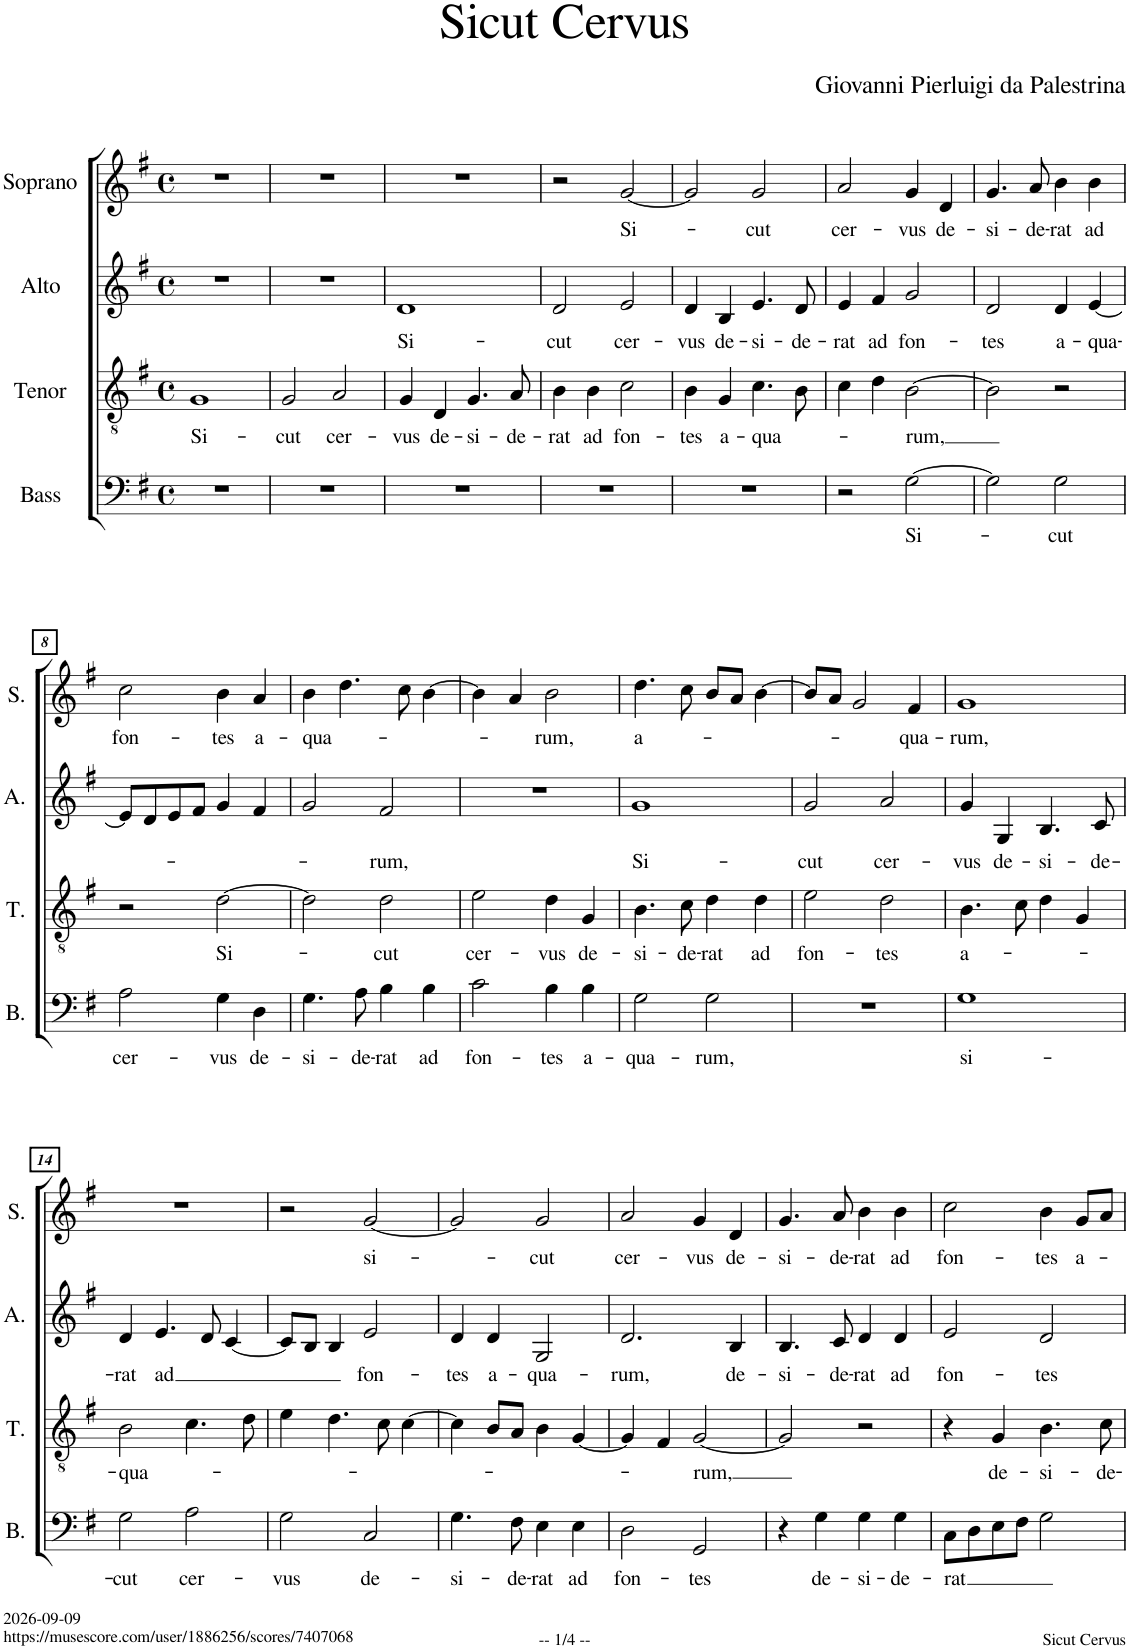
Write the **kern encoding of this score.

**kern	**text	**kern	**text	**kern	**text	**kern	**text
*part4	*part4	*part3	*part3	*part2	*part2	*part1	*part1
*staff4	*staff4	*staff3	*staff3	*staff2	*staff2	*staff1	*staff1
*I"Bass	*	*I"Tenor	*	*I"Alto	*	*I"Soprano	*
*I'B.	*	*I'T.	*	*I'A.	*	*I'S.	*
*clefF4	*	*clefGv2	*	*clefG2	*	*clefG2	*
*Trd4c7	*	*	*	*Trd1c2	*	*	*
*k[f#]	*	*k[f#]	*	*k[f#]	*	*k[f#]	*
*M4/4	*	*M4/4	*	*M4/4	*	*M4/4	*
*met(c)	*	*met(c)	*	*met(c)	*	*met(c)	*
=1	=1	=1	=1	=1	=1	=1	=1
!	!	!	!LO:LY:b	!	!	!	!
1r	.	1G	Si-	1r	.	1r	.
=2	=2	=2	=2	=2	=2	=2	=2
!	!	!	!LO:LY:b	!	!	!	!
1r	.	2G/	-cut	1r	.	1r	.
!	!	!	!LO:LY:b	!	!	!	!
.	.	2A/	cer-	.	.	.	.
=3	=3	=3	=3	=3	=3	=3	=3
!	!	!	!LO:LY:b	!	!LO:LY:b	!	!
1r	.	4G/	-vus	1d	Si-	1r	.
!	!	!	!LO:LY:b	!	!	!	!
.	.	4D/	de-	.	.	.	.
!	!	!	!LO:LY:b	!	!	!	!
.	.	4.G/	-si-	.	.	.	.
!	!	!	!LO:LY:b	!	!	!	!
.	.	8A/	-de-	.	.	.	.
=4	=4	=4	=4	=4	=4	=4	=4
!	!	!	!LO:LY:b	!	!LO:LY:b	!	!
1r	.	4B\	-rat	2d/	-cut	2r	.
!	!	!	!LO:LY:b	!	!	!	!
.	.	4B\	ad	.	.	.	.
!	!	!	!LO:LY:b	!	!LO:LY:b	!	!LO:LY:b
.	.	2c\	fon-	2e/	cer-	[2g/	Si-
=5	=5	=5	=5	=5	=5	=5	=5
!	!	!	!LO:LY:b	!	!LO:LY:b	!	!
1r	.	4B\	-tes	4d/	-vus	2g/]	.
!	!	!	!LO:LY:b	!	!LO:LY:b	!	!
.	.	4G/	a-	4B/	de-	.	.
!	!	!	!LO:LY:b	!	!LO:LY:b	!	!LO:LY:b
.	.	4.c\	-qua-	4.e/	-si-	2g/	-cut
!	!	!	!	!	!LO:LY:b	!	!
.	.	8B\	.	8d/	-de-	.	.
=6	=6	=6	=6	=6	=6	=6	=6
!	!	!	!	!	!LO:LY:b	!	!LO:LY:b
2r	.	4c\	.	4e/	-rat	2a/	cer-
!	!	!	!	!	!LO:LY:b	!	!
.	.	4d\	.	4f#/	ad	.	.
!	!LO:LY:b	!	!LO:LY:b	!	!LO:LY:b	!	!LO:LY:b
[2G\	Si-	[2B\	-rum,	2g/	fon-	4g/	-vus
!	!	!	!	!	!	!	!LO:LY:b
.	.	.	.	.	.	4d/	de-
=7	=7	=7	=7	=7	=7	=7	=7
!	!	!	!	!	!LO:LY:b	!	!LO:LY:b
2G\]	.	2B\]	.	2d/	-tes	4.g/	-si-
!	!	!	!	!	!	!	!LO:LY:b
.	.	.	.	.	.	8a/	-de-
!	!LO:LY:b	!	!	!	!LO:LY:b	!	!LO:LY:b
2G\	-cut	2r	.	4d/	a-	4b\	-rat
!	!	!	!	!	!LO:LY:b	!	!LO:LY:b
.	.	.	.	[4e/	-qua-	4b\	ad
!!LO:LB:g=z
=8	=8	=8	=8	=8	=8	=8	=8
!	!LO:LY:b	!	!	!	!	!	!LO:LY:b
2A\	cer-	2r	.	8e/L]	.	2cc\	fon-
.	.	.	.	8d/	.	.	.
.	.	.	.	8e/	.	.	.
.	.	.	.	8f#/J	.	.	.
!	!LO:LY:b	!	!LO:LY:b	!	!	!	!LO:LY:b
4G\	-vus	[2d\	Si-	4g/	.	4b\	-tes
!	!LO:LY:b	!	!	!	!	!	!LO:LY:b
4D\	de-	.	.	4f#/	.	4a/	a-
=9	=9	=9	=9	=9	=9	=9	=9
!	!LO:LY:b	!	!	!	!	!	!LO:LY:b
4.G\	-si-	2d\]	.	2g/	.	4b\	-qua-
.	.	.	.	.	.	4.dd\	.
!	!LO:LY:b	!	!	!	!	!	!
8A\	-de-	.	.	.	.	.	.
!	!LO:LY:b	!	!LO:LY:b	!	!LO:LY:b	!	!
4B\	-rat	2d\	-cut	2f#/	-rum,	.	.
.	.	.	.	.	.	8cc\	.
!	!LO:LY:b	!	!	!	!	!	!
4B\	ad	.	.	.	.	[4b\	.
=10	=10	=10	=10	=10	=10	=10	=10
!	!LO:LY:b	!	!LO:LY:b	!	!	!	!
2c\	fon-	2e\	cer-	1r	.	4b\]	.
.	.	.	.	.	.	4a/	.
!	!LO:LY:b	!	!LO:LY:b	!	!	!	!LO:LY:b
4B\	-tes	4d\	-vus	.	.	2b\	-rum,
!	!LO:LY:b	!	!LO:LY:b	!	!	!	!
4B\	a-	4G/	de-	.	.	.	.
=11	=11	=11	=11	=11	=11	=11	=11
!	!LO:LY:b	!	!LO:LY:b	!	!LO:LY:b	!	!LO:LY:b
2G\	-qua-	4.B\	-si-	1g	Si-	4.dd\	a-
!	!	!	!LO:LY:b	!	!	!	!
.	.	8c\	-de-	.	.	8cc\	.
!	!LO:LY:b	!	!LO:LY:b	!	!	!	!
2G\	-rum,	4d\	-rat	.	.	8b/L	.
.	.	.	.	.	.	8a/J	.
!	!	!	!LO:LY:b	!	!	!	!
.	.	4d\	ad	.	.	[4b\	.
=12	=12	=12	=12	=12	=12	=12	=12
!	!	!	!LO:LY:b	!	!LO:LY:b	!	!
1r	.	2e\	fon-	2g/	-cut	8b/L]	.
.	.	.	.	.	.	8a/J	.
.	.	.	.	.	.	2g/	.
!	!	!	!LO:LY:b	!	!LO:LY:b	!	!
.	.	2d\	-tes	2a/	cer-	.	.
!	!	!	!	!	!	!	!LO:LY:b
.	.	.	.	.	.	4f#/	-qua-
=13	=13	=13	=13	=13	=13	=13	=13
!	!LO:LY:b	!	!LO:LY:b	!	!LO:LY:b	!	!LO:LY:b
1G	si-	4.B\	a-	4g/	-vus	1g	-rum,
!	!	!	!	!	!LO:LY:b	!	!
.	.	.	.	4G/	de-	.	.
.	.	8c\	.	.	.	.	.
!	!	!	!	!	!LO:LY:b	!	!
.	.	4d\	.	4.B/	-si-	.	.
.	.	4G/	.	.	.	.	.
!	!	!	!	!	!LO:LY:b	!	!
.	.	.	.	8c/	-de-	.	.
!!LO:LB:g=z
=14	=14	=14	=14	=14	=14	=14	=14
!	!LO:LY:b	!	!LO:LY:b	!	!LO:LY:b	!	!
2G\	-cut	2B\	-qua-	4d/	-rat	1r	.
!	!	!	!	!	!LO:LY:b	!	!
.	.	.	.	4.e/	ad	.	.
!	!LO:LY:b	!	!	!	!	!	!
2A\	cer-	4.c\	.	.	.	.	.
.	.	.	.	8d/	.	.	.
.	.	.	.	[4c/	.	.	.
.	.	8d\	.	.	.	.	.
=15	=15	=15	=15	=15	=15	=15	=15
!	!LO:LY:b	!	!	!	!	!	!
2G\	-vus	4e\	.	8c/L]	.	2r	.
.	.	.	.	8B/J	.	.	.
.	.	4.d\	.	4B/	.	.	.
!	!LO:LY:b	!	!	!	!LO:LY:b	!	!LO:LY:b
2C/	de-	.	.	2e/	fon-	[2g/	si-
.	.	8c\	.	.	.	.	.
.	.	[4c\	.	.	.	.	.
=16	=16	=16	=16	=16	=16	=16	=16
!	!LO:LY:b	!	!	!	!LO:LY:b	!	!
4.G\	-si-	4c\]	.	4d/	-tes	2g/]	.
!	!	!	!	!	!LO:LY:b	!	!
.	.	8B/L	.	4d/	a-	.	.
!	!LO:LY:b	!	!	!	!	!	!
8F#\	-de-	8A/J	.	.	.	.	.
!	!LO:LY:b	!	!	!	!LO:LY:b	!	!LO:LY:b
4E\	-rat	4B\	.	2G/	-qua-	2g/	-cut
!	!LO:LY:b	!	!	!	!	!	!
4E\	ad	[4G/	.	.	.	.	.
=17	=17	=17	=17	=17	=17	=17	=17
!	!LO:LY:b	!	!	!	!LO:LY:b	!	!LO:LY:b
2D\	fon-	4G/]	.	2.d/	-rum,	2a/	cer-
.	.	4F#/	.	.	.	.	.
!	!LO:LY:b	!	!LO:LY:b	!	!	!	!LO:LY:b
2GG/	-tes	[2G/	-rum,	.	.	4g/	-vus
!	!	!	!	!	!LO:LY:b	!	!LO:LY:b
.	.	.	.	4B/	de-	4d/	de-
=18	=18	=18	=18	=18	=18	=18	=18
!	!	!	!	!	!LO:LY:b	!	!LO:LY:b
4r	.	2G/]	.	4.B/	-si-	4.g/	-si-
!	!LO:LY:b	!	!	!	!	!	!
4G\	de-	.	.	.	.	.	.
!	!	!	!	!	!LO:LY:b	!	!LO:LY:b
.	.	.	.	8c/	-de-	8a/	-de-
!	!LO:LY:b	!	!	!	!LO:LY:b	!	!LO:LY:b
4G\	-si-	2r	.	4d/	-rat	4b\	-rat
!	!LO:LY:b	!	!	!	!LO:LY:b	!	!LO:LY:b
4G\	-de-	.	.	4d/	ad	4b\	ad
=19	=19	=19	=19	=19	=19	=19	=19
!	!LO:LY:b	!	!	!	!LO:LY:b	!	!LO:LY:b
8C\L	-rat	4r	.	2e/	fon-	2cc\	fon-
8D\	.	.	.	.	.	.	.
!	!	!	!LO:LY:b	!	!	!	!
8E\	.	4G/	de-	.	.	.	.
8F#\J	.	.	.	.	.	.	.
!	!	!	!LO:LY:b	!	!LO:LY:b	!	!LO:LY:b
2G\	.	4.B\	-si-	2d/	-tes	4b\	-tes
!	!	!	!	!	!	!	!LO:LY:b
.	.	.	.	.	.	8g/L	a-
!	!	!	!LO:LY:b	!	!	!	!
.	.	8c\	-de-	.	.	8a/J	.
=	=	=	=	=	=	=	=
*-	*-	*-	*-	*-	*-	*-	*-
